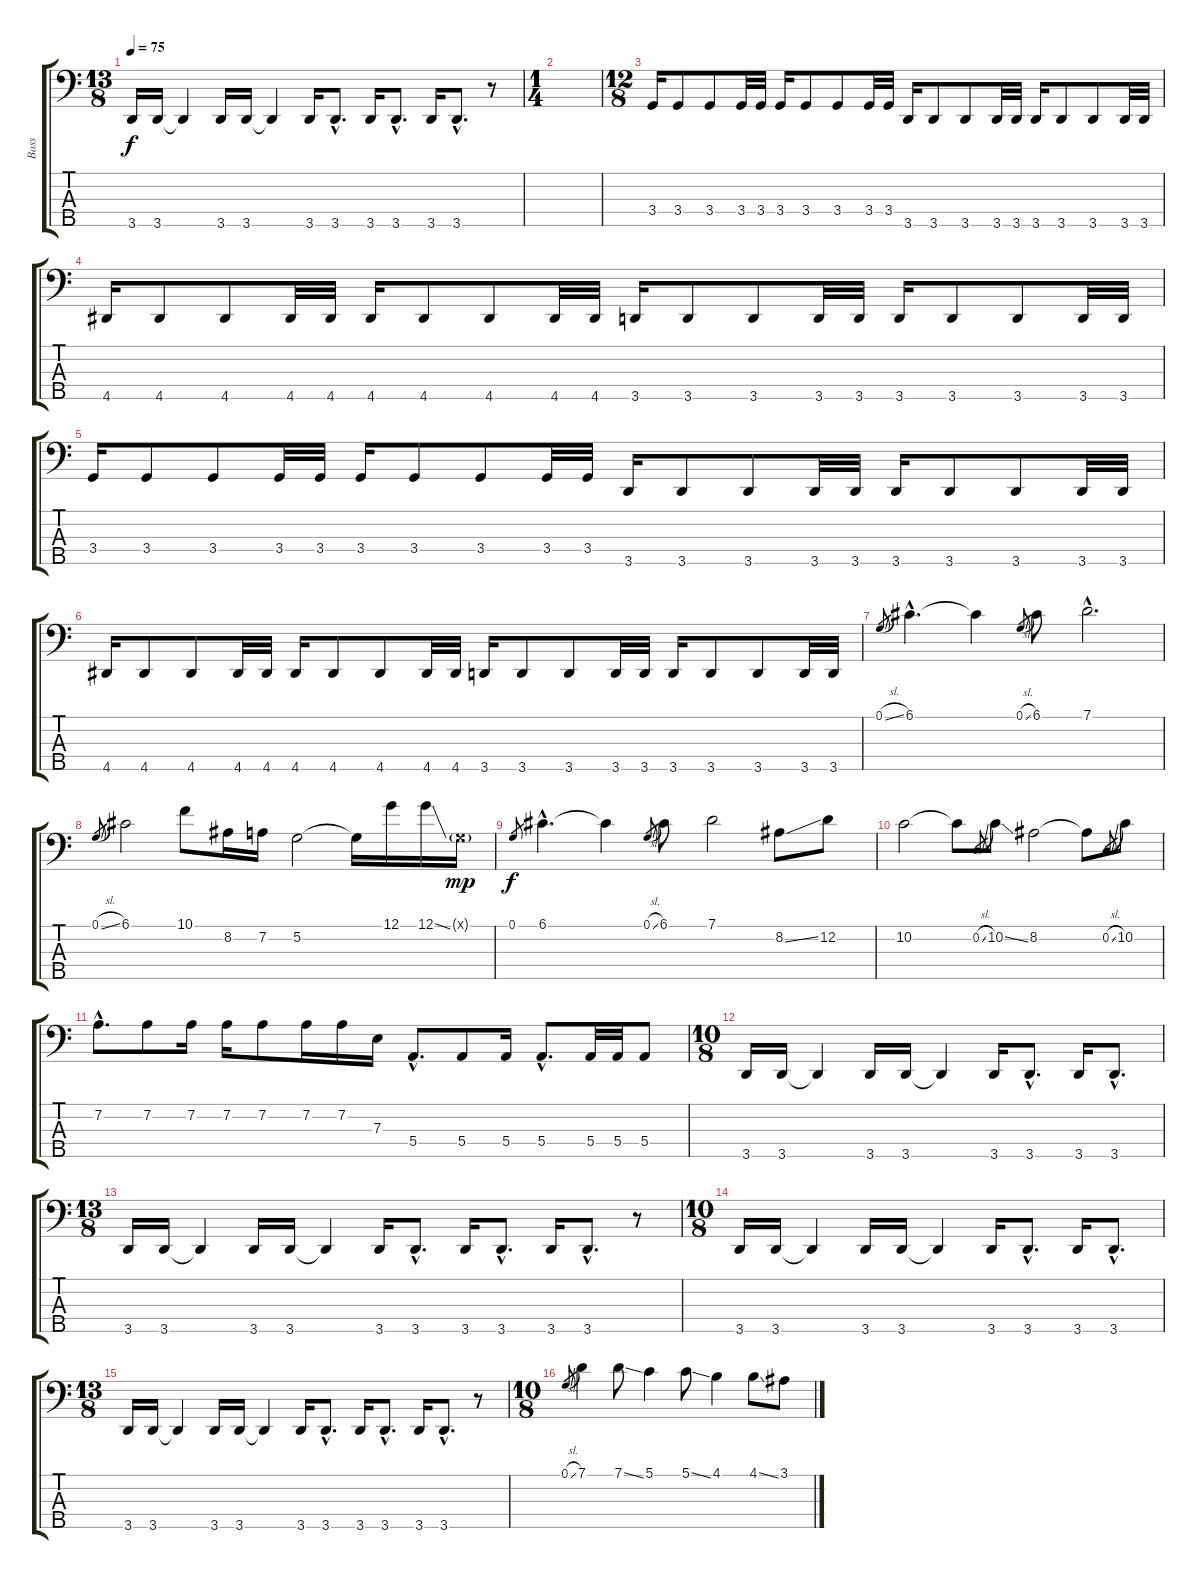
\track ("Bass" "Bass") {instrument electricbassfinger}
\staff {score tabs}
\tuning (G2 D2 A1 E1 B0) {hide}
\ts (13 8)
\tempo 75
\clef f4
\ks c
3.5.16{dy f} 3.5.16 3.5{t}.4 3.5.16 3.5.16 3.5{t}.4 3.5.16 3.5{hac}.8{d} 3.5.16 3.5{hac}.8{d} 3.5.16 3.5{hac}.8{d} r.8 |
\ts (1 4)
|
\ts (12 8)
3.4.16 3.4.8 3.4.8 3.4.32 3.4.32 3.4.16 3.4.8 3.4.8 3.4.32 3.4.32 3.5.16 3.5.8 3.5.8 3.5.32 3.5.32 3.5.16 3.5.8 3.5.8 3.5.32 3.5.32 |
4.5.16 4.5.8 4.5.8 4.5.32 4.5.32 4.5.16 4.5.8 4.5.8 4.5.32 4.5.32 3.5.16 3.5.8 3.5.8 3.5.32 3.5.32 3.5.16 3.5.8 3.5.8 3.5.32 3.5.32 |
3.4.16 3.4.8 3.4.8 3.4.32 3.4.32 3.4.16 3.4.8 3.4.8 3.4.32 3.4.32 3.5.16 3.5.8 3.5.8 3.5.32 3.5.32 3.5.16 3.5.8 3.5.8 3.5.32 3.5.32 |
4.5.16 4.5.8 4.5.8 4.5.32 4.5.32 4.5.16 4.5.8 4.5.8 4.5.32 4.5.32 3.5.16 3.5.8 3.5.8 3.5.32 3.5.32 3.5.16 3.5.8 3.5.8 3.5.32 3.5.32 |
0.1{sl}.8{gr} 6.1{hac}.4{d} 6.1{t}.4 0.1{sl}.8{gr} 6.1.8 7.1{hac}.2{d} |
0.1{sl}.8{gr} 6.1.2 10.1.8 8.2.16 7.2.16 5.2.2 5.2{t}.16 12.1.16 12.1{ss}.16 0.1{g x}.16{dy mp} |
0.1.8{gr dy f} 6.1{hac}.4{d} 6.1{t}.4 0.1{sl}.8{gr} 6.1.8 7.1.2 8.2{ss}.8 12.2.8 |
10.2.2 10.2{t}.8 0.2{sl}.8{gr} 10.2{ss}.8 8.2.2 8.2{t}.8 0.2{sl}.8{gr} 10.2.8 |
7.2{hac}.8{d} 7.2.8 7.2.16 7.2.16 7.2.8 7.2.16 7.2.16 7.3.16 5.4{hac}.8{d} 5.4.8 5.4.16 5.4{hac}.8{d} 5.4.32 5.4.32 5.4.8 |
\ts (10 8)
3.5.16 3.5.16 3.5{t}.4 3.5.16 3.5.16 3.5{t}.4 3.5.16 3.5{hac}.8{d} 3.5.16 3.5{hac}.8{d} |
\ts (13 8)
3.5.16 3.5.16 3.5{t}.4 3.5.16 3.5.16 3.5{t}.4 3.5.16 3.5{hac}.8{d} 3.5.16 3.5{hac}.8{d} 3.5.16 3.5{hac}.8{d} r.8 |
\ts (10 8)
3.5.16 3.5.16 3.5{t}.4 3.5.16 3.5.16 3.5{t}.4 3.5.16 3.5{hac}.8{d} 3.5.16 3.5{hac}.8{d} |
\ts (13 8)
3.5.16 3.5.16 3.5{t}.4 3.5.16 3.5.16 3.5{t}.4 3.5.16 3.5{hac}.8{d} 3.5.16 3.5{hac}.8{d} 3.5.16 3.5{hac}.8{d} r.8 |
\ts (10 8)
0.1{sl}.8{gr} 7.1.4 7.1{ss}.8 5.1.4 5.1{ss}.8 4.1.4 4.1{ss}.8 3.1.8
